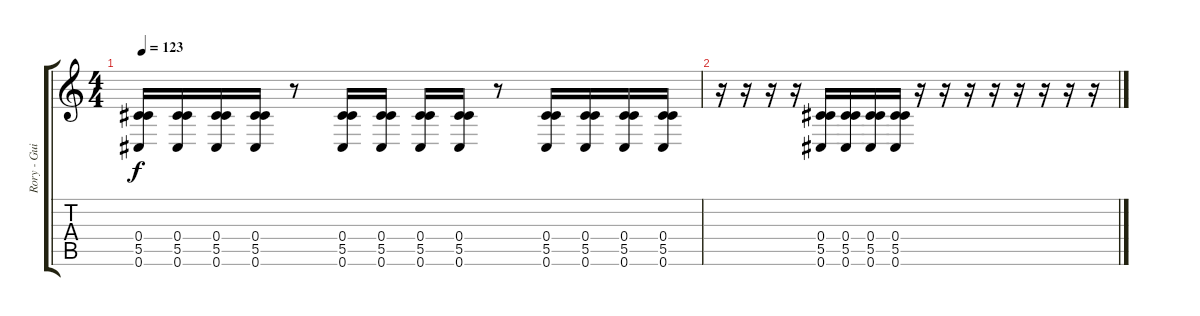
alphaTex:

\track ("Rory - Guitar" "Rory - Gui") {instrument overdrivenguitar}
\staff {score tabs}
\tuning (Eb4 Bb3 Gb3 Db3 Ab2 Db2) {hide}
\ts (4 4)
\tempo 123
\clef g2
\ks c
(0.4 5.5 0.6).16{dy f} (0.4 5.5 0.6).16 (0.4 5.5 0.6).16 (0.4 5.5 0.6).16 r.8 (0.4 5.5 0.6).16 (0.4 5.5 0.6).16 (0.4 5.5 0.6).16 (0.4 5.5 0.6).16 r.8 (0.4 5.5 0.6).16 (0.4 5.5 0.6).16 (0.4 5.5 0.6).16 (0.4 5.5 0.6).16 |
r.16 r.16 r.16 r.16 (0.4 5.5 0.6).16 (0.4 5.5 0.6).16 (0.4 5.5 0.6).16 (0.4 5.5 0.6).16 r.16 r.16 r.16 r.16 r.16 r.16 r.16 r.16
